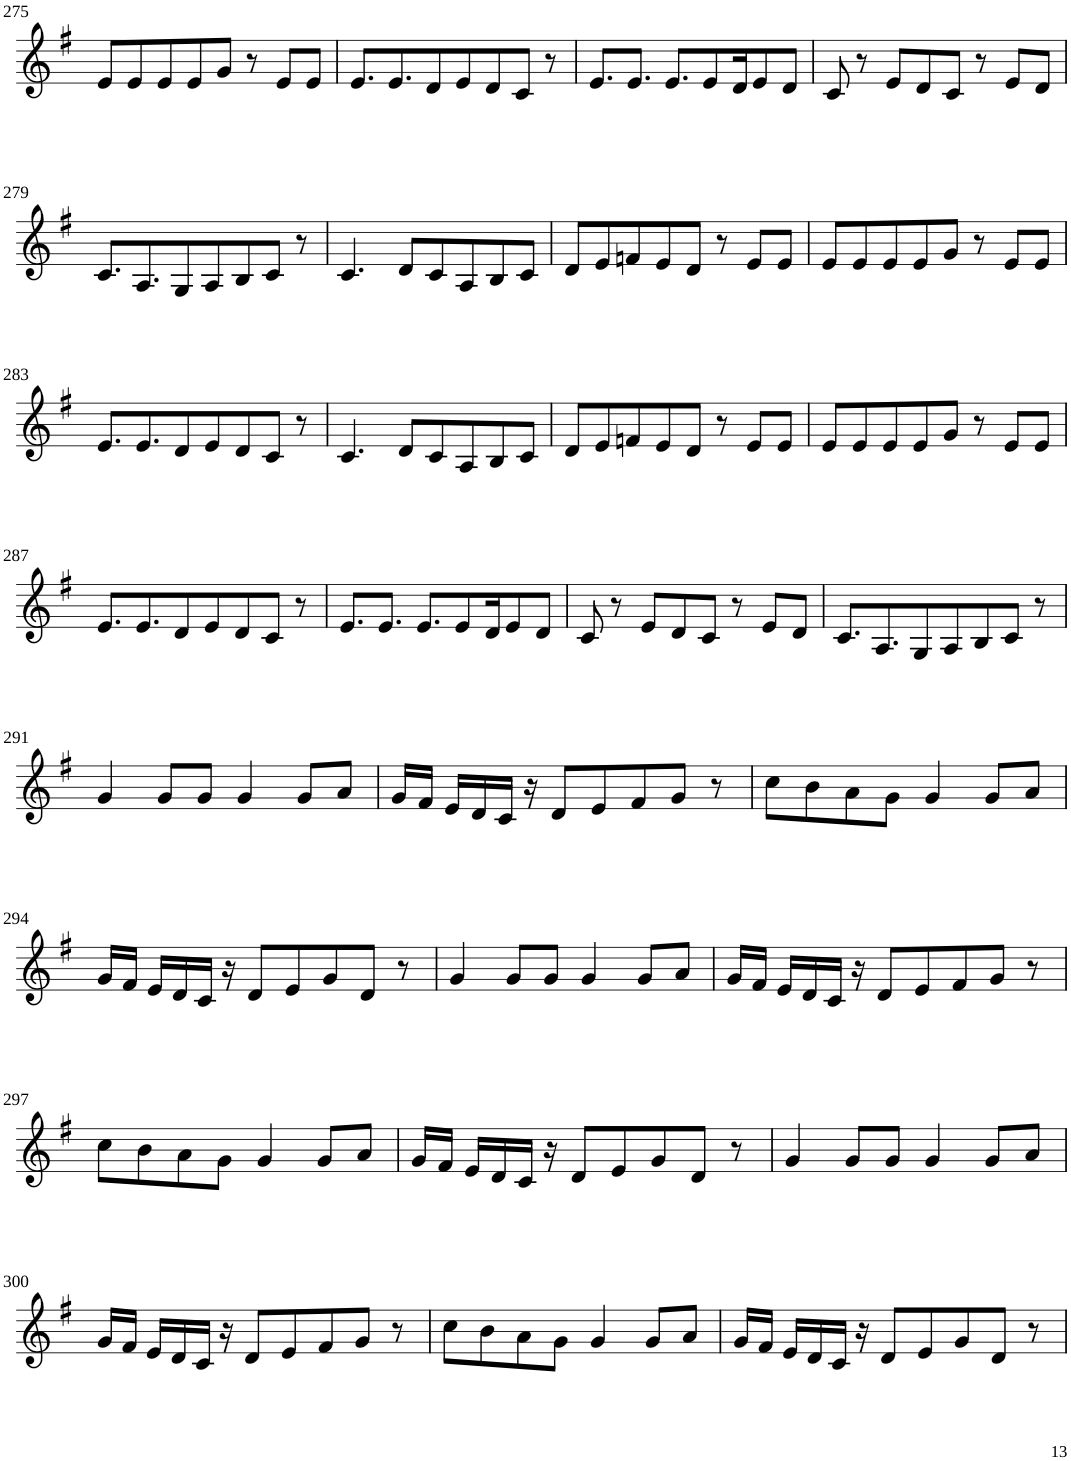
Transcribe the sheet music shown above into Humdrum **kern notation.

**kern
*part1
*staff1
*I"Violin
!!LO:PB:g=z
*clefG2
*k[f#]
*G:
*M8/8
=275
8e/L
8e/
8e/
8e/
8g/J
8r
8e/L
8e/J
=276
8.e/L
8.e/
8d/
8e/
8d/
8c/J
8r
=277
8.e/L
8.e/J
8.e/L
8e/
16d/K
8e/
8d/J
=278
8c/
8r
8e/L
8d/
8c/J
8r
8e/L
8d/J
!!LO:LB:g=z
=279
8.c/L
8.A/
8G/
8A/
8B/
8c/J
8r
=280
4.c/
8d/L
8c/
8A/
8B/
8c/J
=281
8d/L
8e/
8fn/
8e/
8d/J
8r
8e/L
8e/J
=282
8e/L
8e/
8e/
8e/
8g/J
8r
8e/L
8e/J
!!LO:LB:g=z
=283
8.e/L
8.e/
8d/
8e/
8d/
8c/J
8r
=284
4.c/
8d/L
8c/
8A/
8B/
8c/J
=285
8d/L
8e/
8fn/
8e/
8d/J
8r
8e/L
8e/J
=286
8e/L
8e/
8e/
8e/
8g/J
8r
8e/L
8e/J
!!LO:LB:g=z
=287
8.e/L
8.e/
8d/
8e/
8d/
8c/J
8r
=288
8.e/L
8.e/J
8.e/L
8e/
16d/K
8e/
8d/J
=289
8c/
8r
8e/L
8d/
8c/J
8r
8e/L
8d/J
=290
8.c/L
8.A/
8G/
8A/
8B/
8c/J
8r
!!LO:LB:g=z
=291
4g/
8g/L
8g/J
4g/
8g/L
8a/J
=292
16g/LL
16f#/JJ
16e/LL
16d/
16c/JJ
16r
8d/L
8e/
8f#/
8g/J
8r
=293
8cc\L
8b\
8a\
8g\J
4g/
8g/L
8a/J
!!LO:LB:g=z
=294
16g/LL
16f#/JJ
16e/LL
16d/
16c/JJ
16r
8d/L
8e/
8g/
8d/J
8r
=295
4g/
8g/L
8g/J
4g/
8g/L
8a/J
=296
16g/LL
16f#/JJ
16e/LL
16d/
16c/JJ
16r
8d/L
8e/
8f#/
8g/J
8r
!!LO:LB:g=z
=297
8cc\L
8b\
8a\
8g\J
4g/
8g/L
8a/J
=298
16g/LL
16f#/JJ
16e/LL
16d/
16c/JJ
16r
8d/L
8e/
8g/
8d/J
8r
=299
4g/
8g/L
8g/J
4g/
8g/L
8a/J
!!LO:LB:g=z
=300
16g/LL
16f#/JJ
16e/LL
16d/
16c/JJ
16r
8d/L
8e/
8f#/
8g/J
8r
=301
8cc\L
8b\
8a\
8g\J
4g/
8g/L
8a/J
=302
16g/LL
16f#/JJ
16e/LL
16d/
16c/JJ
16r
8d/L
8e/
8g/
8d/J
8r
=
*-
